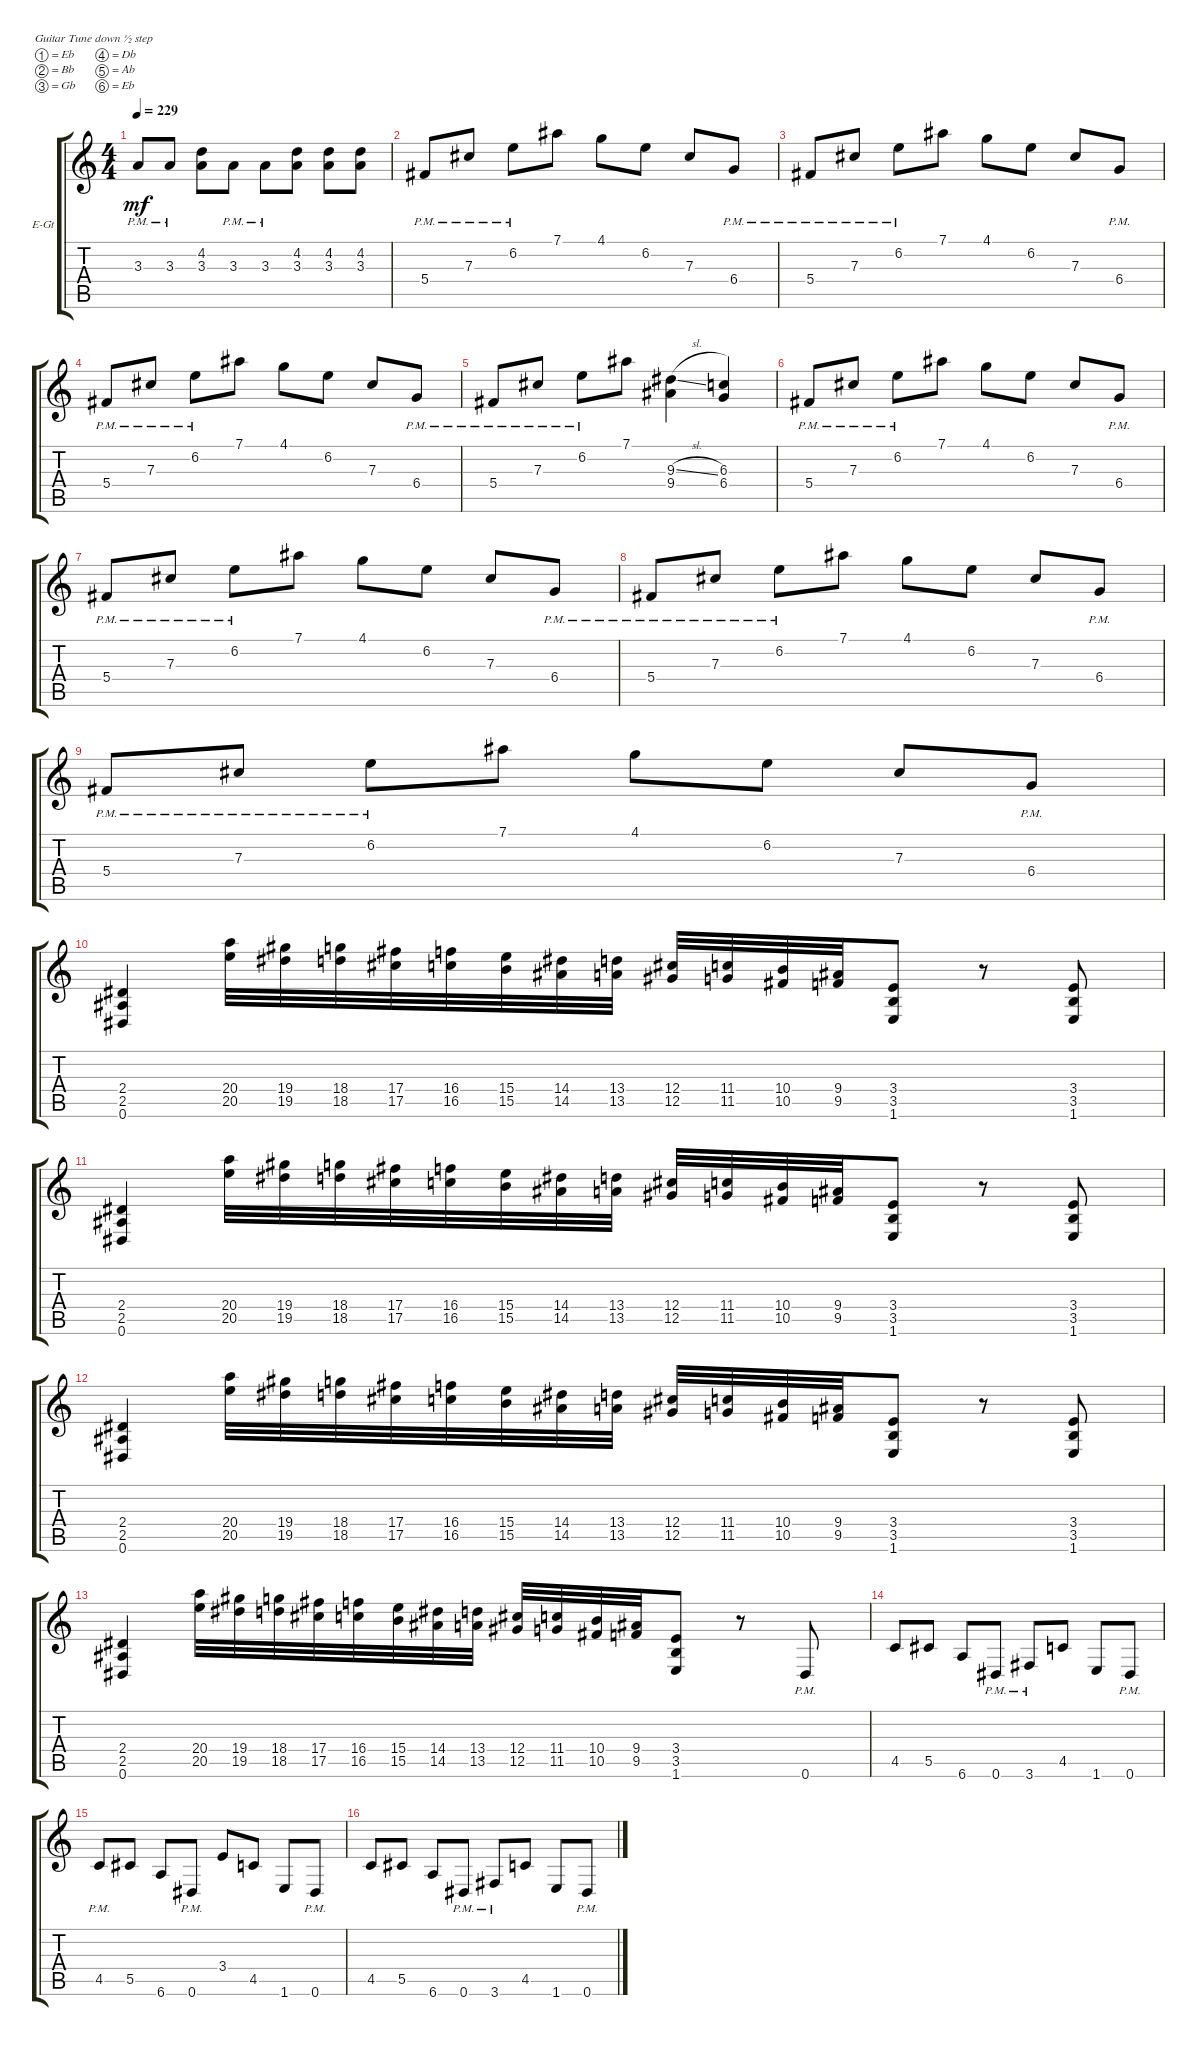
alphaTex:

\defaultSystemsLayout 4
\bracketExtendMode groupsimilarinstruments
\firstSystemTrackNameOrientation horizontal
\otherSystemsTrackNameOrientation horizontal
\track ("Electric Guitar" "E-Gt") {instrument overdrivenguitar}
\staff {score tabs}
\tuning (Eb4 Bb3 Gb3 Db3 Ab2 Eb2)
\ts (4 4)
\tempo 229
\clef g2
\ks c
3.3{pm}.8{dy mf} 3.3{pm}.8 (4.2 3.3).8 3.3{pm}.8 3.3{pm}.8 (4.2 3.3).8 (3.3 4.2).8 (3.3 4.2).8 |
5.4{pm}.8 7.3{pm}.8 6.2{pm}.8 7.1.8 4.1.8 6.2.8 7.3.8 6.4{pm}.8 |
5.4{pm}.8 7.3{pm}.8 6.2{pm}.8 7.1.8 4.1.8 6.2.8 7.3.8 6.4{pm}.8 |
5.4{pm}.8 7.3{pm}.8 6.2{pm}.8 7.1.8 4.1.8 6.2.8 7.3.8 6.4{pm}.8 |
5.4{pm}.8 7.3{pm}.8 6.2{pm}.8 7.1.8 (9.3{sl} 9.4).4 (6.4 6.3).4 |
5.4{pm}.8 7.3{pm}.8 6.2{pm}.8 7.1.8 4.1.8 6.2.8 7.3.8 6.4{pm}.8 |
5.4{pm}.8 7.3{pm}.8 6.2{pm}.8 7.1.8 4.1.8 6.2.8 7.3.8 6.4{pm}.8 |
5.4{pm}.8 7.3{pm}.8 6.2{pm}.8 7.1.8 4.1.8 6.2.8 7.3.8 6.4{pm}.8 |
5.4{pm}.8 7.3{pm}.8 6.2{pm}.8 7.1.8 4.1.8 6.2.8 7.3.8 6.4{pm}.8 |
(0.6 2.5 2.4).4 (20.5 20.4).32 (19.5 19.4).32 (18.5 18.4).32 (17.5 17.4).32 (16.5 16.4).32 (15.5 15.4).32 (14.5 14.4).32 (13.5 13.4).32 (12.5 12.4).32 (11.5 11.4).32 (10.4 10.5).32 (9.5 9.4).32 (3.5 3.4 1.6).8 r.8 (1.6 3.5 3.4).8 |
(0.6 2.5 2.4).4 (20.5 20.4).32 (19.5 19.4).32 (18.5 18.4).32 (17.5 17.4).32 (16.5 16.4).32 (15.5 15.4).32 (14.5 14.4).32 (13.5 13.4).32 (12.5 12.4).32 (11.5 11.4).32 (10.4 10.5).32 (9.5 9.4).32 (3.5 3.4 1.6).8 r.8 (1.6 3.5 3.4).8 |
(0.6 2.5 2.4).4 (20.5 20.4).32 (19.5 19.4).32 (18.5 18.4).32 (17.5 17.4).32 (16.5 16.4).32 (15.5 15.4).32 (14.5 14.4).32 (13.5 13.4).32 (12.5 12.4).32 (11.5 11.4).32 (10.4 10.5).32 (9.5 9.4).32 (3.5 3.4 1.6).8 r.8 (1.6 3.5 3.4).8 |
(0.6 2.5 2.4).4 (20.5 20.4).32 (19.5 19.4).32 (18.5 18.4).32 (17.5 17.4).32 (16.5 16.4).32 (15.5 15.4).32 (14.5 14.4).32 (13.5 13.4).32 (12.5 12.4).32 (11.5 11.4).32 (10.4 10.5).32 (9.5 9.4).32 (3.5 3.4 1.6).8 r.8 0.6{pm}.8 |
4.5.8 5.5.8 6.6.8 0.6{pm}.8 3.6{pm}.8 4.5.8 1.6.8 0.6{pm}.8 |
4.5{pm}.8 5.5.8 6.6.8 0.6{pm}.8 3.4.8 4.5.8 1.6.8 0.6{pm}.8 |
4.5.8 5.5.8 6.6.8 0.6{pm}.8 3.6{pm}.8 4.5.8 1.6.8 0.6{pm}.8
